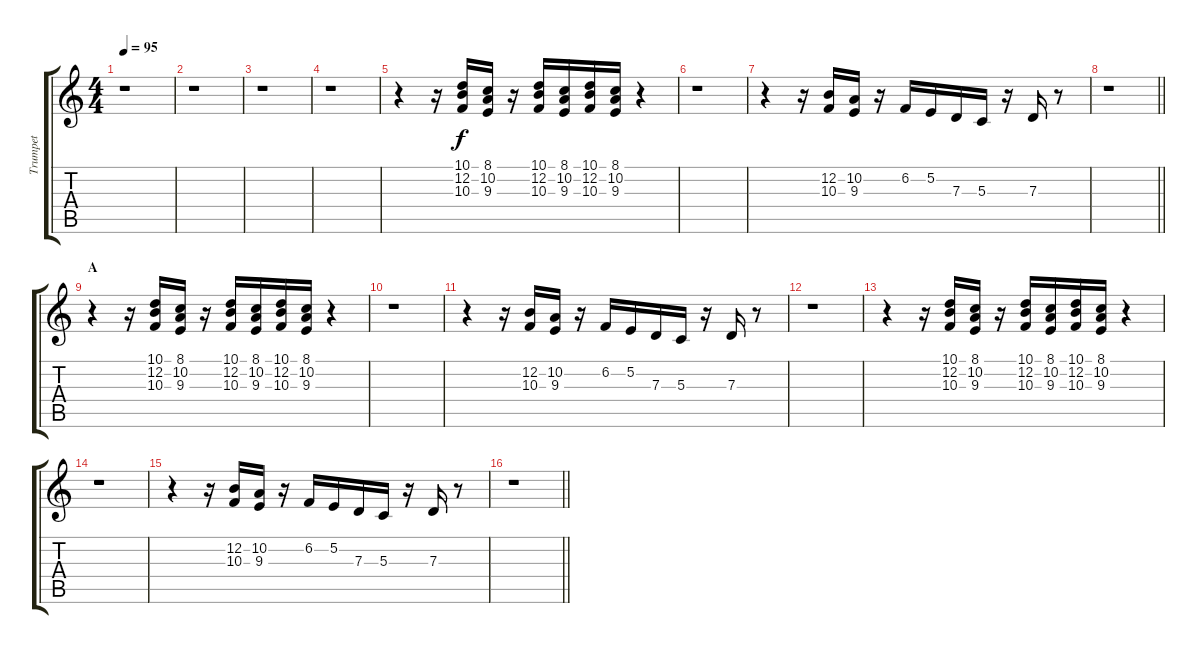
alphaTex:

\track ("Trumpet" "Trumpet") {instrument trumpet}
\staff {score tabs}
\tuning (E4 B3 G3 D3 A2 E2) {hide}
\ts (4 4)
\tempo 95
\clef g2
\ks c
r.1{dy f instrument trumpet} |
r.1 |
r.1 |
r.1 |
r.4 r.16 (10.1 12.2 10.3).16 (8.1 10.2 9.3).16 r.16 (10.1 12.2 10.3).16 (8.1 10.2 9.3).16 (10.1 12.2 10.3).16 (8.1 10.2 9.3).16 r.4 |
r.1 |
r.4 r.16 (12.2 10.3).16 (10.2 9.3).16 r.16 6.2.16 5.2.16 7.3.16 5.3.16 r.16 7.3.16 r.8 |
\barLineRight lightlight
r.1 |
\section ("" "A")
r.4 r.16 (10.1 12.2 10.3).16 (8.1 10.2 9.3).16 r.16 (10.1 12.2 10.3).16 (8.1 10.2 9.3).16 (10.1 12.2 10.3).16 (8.1 10.2 9.3).16 r.4 |
r.1 |
r.4 r.16 (12.2 10.3).16 (10.2 9.3).16 r.16 6.2.16 5.2.16 7.3.16 5.3.16 r.16 7.3.16 r.8 |
r.1 |
r.4 r.16 (10.1 12.2 10.3).16 (8.1 10.2 9.3).16 r.16 (10.1 12.2 10.3).16 (8.1 10.2 9.3).16 (10.1 12.2 10.3).16 (8.1 10.2 9.3).16 r.4 |
r.1 |
r.4 r.16 (12.2 10.3).16 (10.2 9.3).16 r.16 6.2.16 5.2.16 7.3.16 5.3.16 r.16 7.3.16 r.8 |
\barLineRight lightlight
r.1
